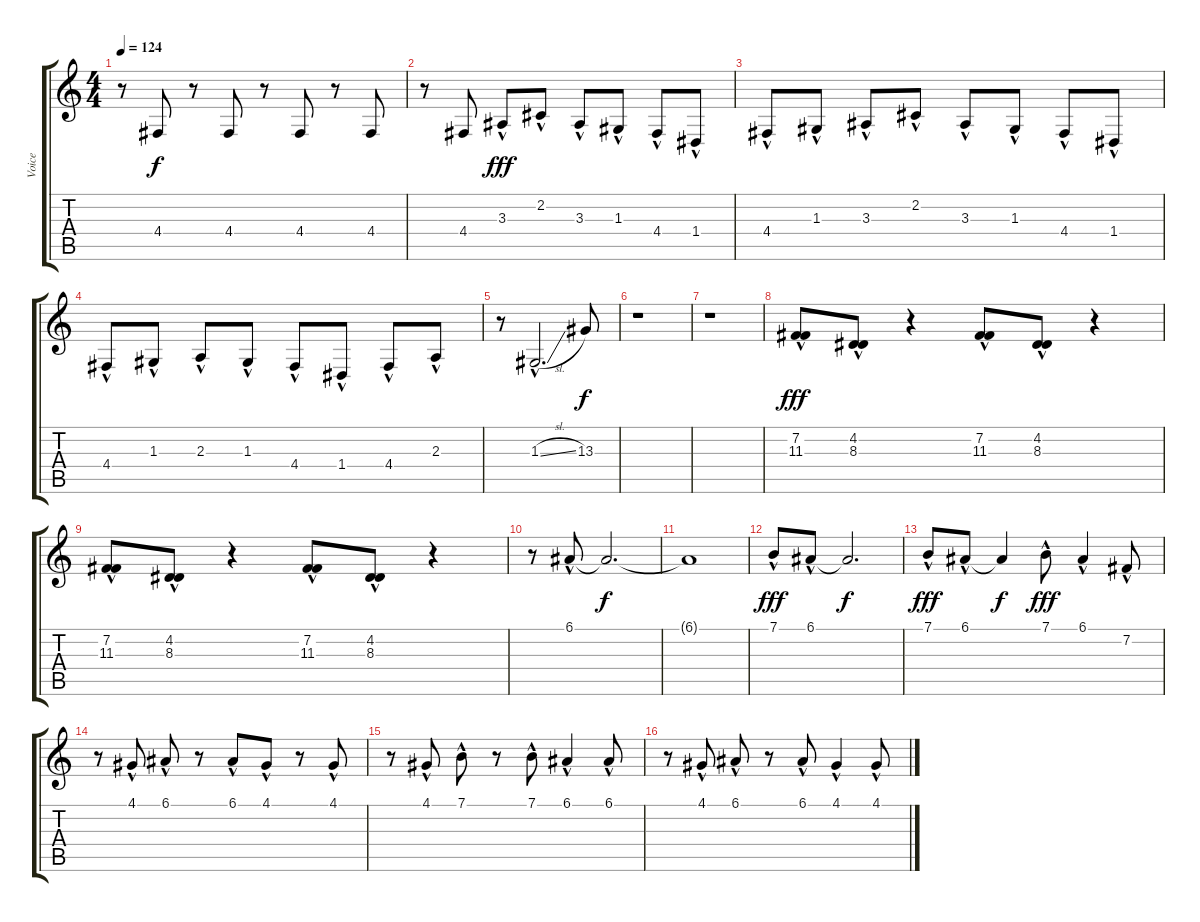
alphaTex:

\track ("Voice" "Voice") {instrument choiraahs}
\staff {score tabs}
\tuning (E4 B3 G3 D3 A2 E2) {hide}
\ts (4 4)
\tempo 124
\clef g2
\ks c
r.8{dy fff} 4.4.8{dy f} r.8 4.4.8{volume 11} r.8 4.4.8{volume 9} r.8 4.4.8{volume 7} |
r.8 4.4.8{volume 5} 3.3{hac}.8{dy fff volume 16} 2.2{hac}.8 3.3{hac}.8 1.3{hac}.8 4.4{hac}.8 1.4{hac}.8 |
4.4{hac}.8 1.3{hac}.8 3.3{hac}.8 2.2{hac}.8 3.3{hac}.8 1.3{hac}.8 4.4{hac}.8 1.4{hac}.8 |
4.4{hac}.8 1.3{hac}.8 2.3{hac}.8 1.3{hac}.8 4.4{hac}.8 1.4{hac}.8 4.4{hac}.8 2.3{hac}.8 |
r.8 1.3{sl hac}.2{d} 13.3.8{dy f} |
r.1 |
r.1 |
(7.2{hac} 11.3{hac}).8{dy fff} (4.2{hac} 8.3{hac}).8 r.4 (7.2{hac} 11.3{hac}).8 (4.2{hac} 8.3{hac}).8 r.4 |
(7.2{hac} 11.3{hac}).8 (4.2{hac} 8.3{hac}).8 r.4 (7.2{hac} 11.3{hac}).8 (4.2{hac} 8.3{hac}).8 r.4 |
r.8 6.1{hac}.8 6.1{t}.2{d dy f} |
6.1{t}.1 |
7.1{hac}.8{dy fff} 6.1{hac}.8 6.1{t}.2{d dy f} |
7.1{hac}.8{dy fff} 6.1{hac}.8 6.1{t}.4{dy f} 7.1{hac}.8{dy fff} 6.1{hac}.4 7.2{hac}.8 |
r.8 4.1{hac}.8 6.1{hac}.8 r.8 6.1{hac}.8 4.1{hac}.8 r.8 4.1{hac}.8 |
r.8 4.1{hac}.8 7.1{hac}.8 r.8 7.1{hac}.8 6.1{hac}.4 6.1{hac}.8 |
r.8 4.1{hac}.8 6.1{hac}.8 r.8 6.1{hac}.8 4.1{hac}.4 4.1{hac}.8
